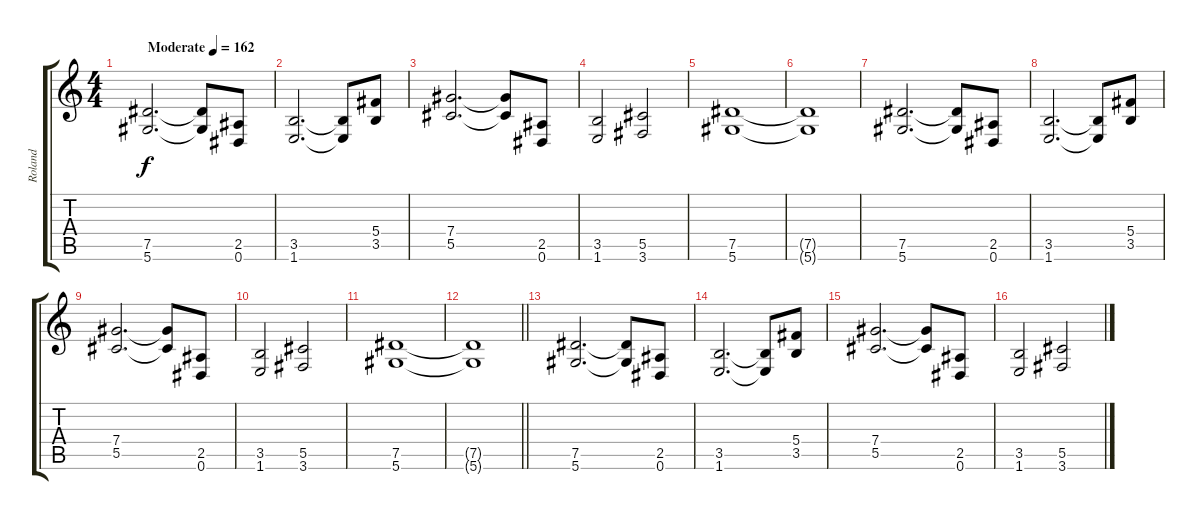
\track ("Roland" "Roland") {instrument distortionguitar}
\staff {score tabs}
\tuning (Eb4 Bb3 Gb3 Db3 Ab2 Eb2) {hide}
\ts (4 4)
\tempo (162 "Moderate")
\clef g2
\ks aminor
(7.5 5.6).2{d dy f instrument distortionguitar} (7.5{t} 5.6{t}).8 (2.5 0.6).8 |
(3.5 1.6).2{d} (3.5{t} 1.6{t}).8 (5.4 3.5).8 |
(7.4 5.5).2{d} (7.4{t} 5.5{t}).8 (2.5 0.6).8 |
(3.5 1.6).2 (5.5 3.6).2 |
(7.5 5.6).1 |
(7.5{t} 5.6{t}).1 |
(7.5 5.6).2{d} (7.5{t} 5.6{t}).8 (2.5 0.6).8 |
(3.5 1.6).2{d} (3.5{t} 1.6{t}).8 (5.4 3.5).8 |
(7.4 5.5).2{d} (7.4{t} 5.5{t}).8 (2.5 0.6).8 |
(3.5 1.6).2 (5.5 3.6).2 |
(7.5 5.6).1 |
\barLineRight lightlight
(7.5{t} 5.6{t}).1 |
(7.5 5.6).2{d} (7.5{t} 5.6{t}).8 (2.5 0.6).8 |
(3.5 1.6).2{d} (3.5{t} 1.6{t}).8 (5.4 3.5).8 |
(7.4 5.5).2{d} (7.4{t} 5.5{t}).8 (2.5 0.6).8 |
(3.5 1.6).2 (5.5 3.6).2
